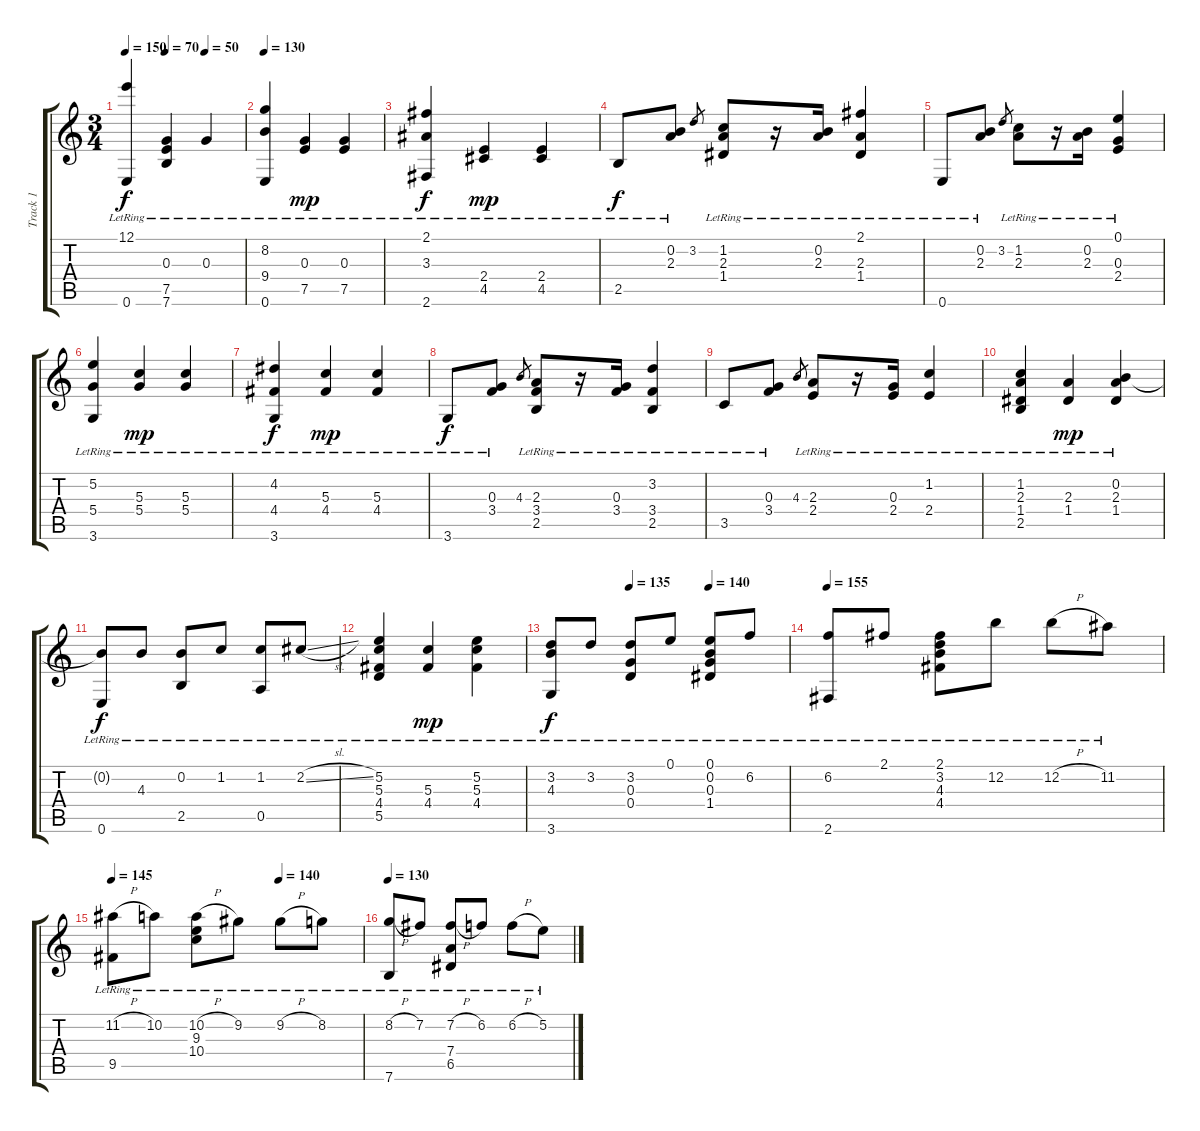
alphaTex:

\track ("Track 1" "Track 1") {instrument acousticguitarnylon}
\staff {score tabs}
\tuning (E4 B3 G3 D3 A2 E2) {hide}
\ts (3 4)
\tempo 150
\tempo (70 0.3333333333333333)
\tempo (50 0.6666666666666666)
\clef g2
\ks aminor
(12.1{lr} 0.6{lr}).4{dy f} (0.3{lr} 7.5{lr} 7.6{lr}).4 0.3{lr}.4 |
\tempo 130
(8.2{lr} 9.4{lr} 0.6{lr}).4 (0.3{lr} 7.5{lr}).4{dy mp} (0.3{lr} 7.5{lr}).4 |
(2.1{lr} 3.3{lr} 2.6{lr}).4{dy f} (2.4{lr} 4.5{lr}).4{dy mp} (2.4{lr} 4.5{lr}).4 |
2.5{lr}.8{dy f} (0.2{lr} 2.3{lr}).8 3.2.8{gr} (1.2{lr} 2.3{lr} 1.4{lr}).8 r.16 (0.2{lr} 2.3{lr}).16 (2.1{lr} 2.3{lr} 1.4{lr}).4 |
0.6{lr}.8 (0.2{lr} 2.3{lr}).8 3.2.8{gr} (1.2{lr} 2.3{lr}).8 r.16 (0.2{lr} 2.3{lr}).16 (0.1{lr} 0.3{lr} 2.4{lr}).4 |
(5.2{lr} 5.4{lr} 3.6{lr}).4 (5.3{lr} 5.4{lr}).4{dy mp} (5.3{lr} 5.4{lr}).4 |
(4.2{lr} 4.4{lr} 3.6{lr}).4{dy f} (5.3{lr} 4.4{lr}).4{dy mp} (5.3{lr} 4.4{lr}).4 |
3.6{lr}.8{dy f} (0.3{lr} 3.4{lr}).8 4.3.8{gr} (2.3{lr} 3.4{lr} 2.5{lr}).8 r.16 (0.3{lr} 3.4{lr}).16 (3.2{lr} 3.4{lr} 2.5{lr}).4 |
3.5{lr}.8 (0.3{lr} 3.4{lr}).8 4.3.8{gr} (2.3{lr} 2.4{lr}).8 r.16 (0.3{lr} 2.4{lr}).16 (1.2{lr} 2.4{lr}).4 |
(1.2{lr} 2.3{lr} 1.4{lr} 2.5{lr}).4 (2.3{lr} 1.4{lr}).4{dy mp} (0.2{lr} 2.3{lr} 1.4{lr}).4 |
(0.2{t} 0.6{lr}).8{dy f} 4.3{lr}.8 (0.2{lr} 2.5{lr}).8 1.2{lr}.8 (1.2{lr} 0.5{lr}).8 2.2{sl lr}.8 |
(5.2{lr} 5.3{lr} 4.4{lr} 5.5{lr}).4 (5.3{lr} 4.4{lr}).4{dy mp} (5.2{lr} 5.3{lr} 4.4{lr}).4 |
\tempo (135 0.3333333333333333)
\tempo (140 0.6666666666666666)
(3.2{lr} 4.3{lr} 3.6{lr}).8{dy f} 3.2{lr}.8 (3.2{lr} 0.3{lr} 0.4{lr}).8 0.1{lr}.8 (0.1{lr} 0.2{lr} 0.3{lr} 1.4{lr}).8 6.2{lr}.8 |
\tempo 155
(6.2{lr} 2.6{lr}).8 2.1{lr}.8 (2.1{lr} 3.2{lr} 4.3{lr} 4.4{lr}).8 12.2{lr}.8 12.2{h lr}.8 11.2{lr}.8 |
\tempo 145
\tempo (140 0.6666666666666666)
(11.2{h lr} 9.5{lr}).8 10.2{lr}.8 (10.2{h lr} 9.3{lr} 10.4{lr}).8 9.2{lr}.8 9.2{h lr}.8 8.2{lr}.8 |
\tempo 130
(8.2{h lr} 7.6{lr}).8 7.2{lr}.8 (7.2{h lr} 7.4{lr} 6.5{lr}).8 6.2{lr}.8 6.2{h lr}.8 5.2{lr}.8
